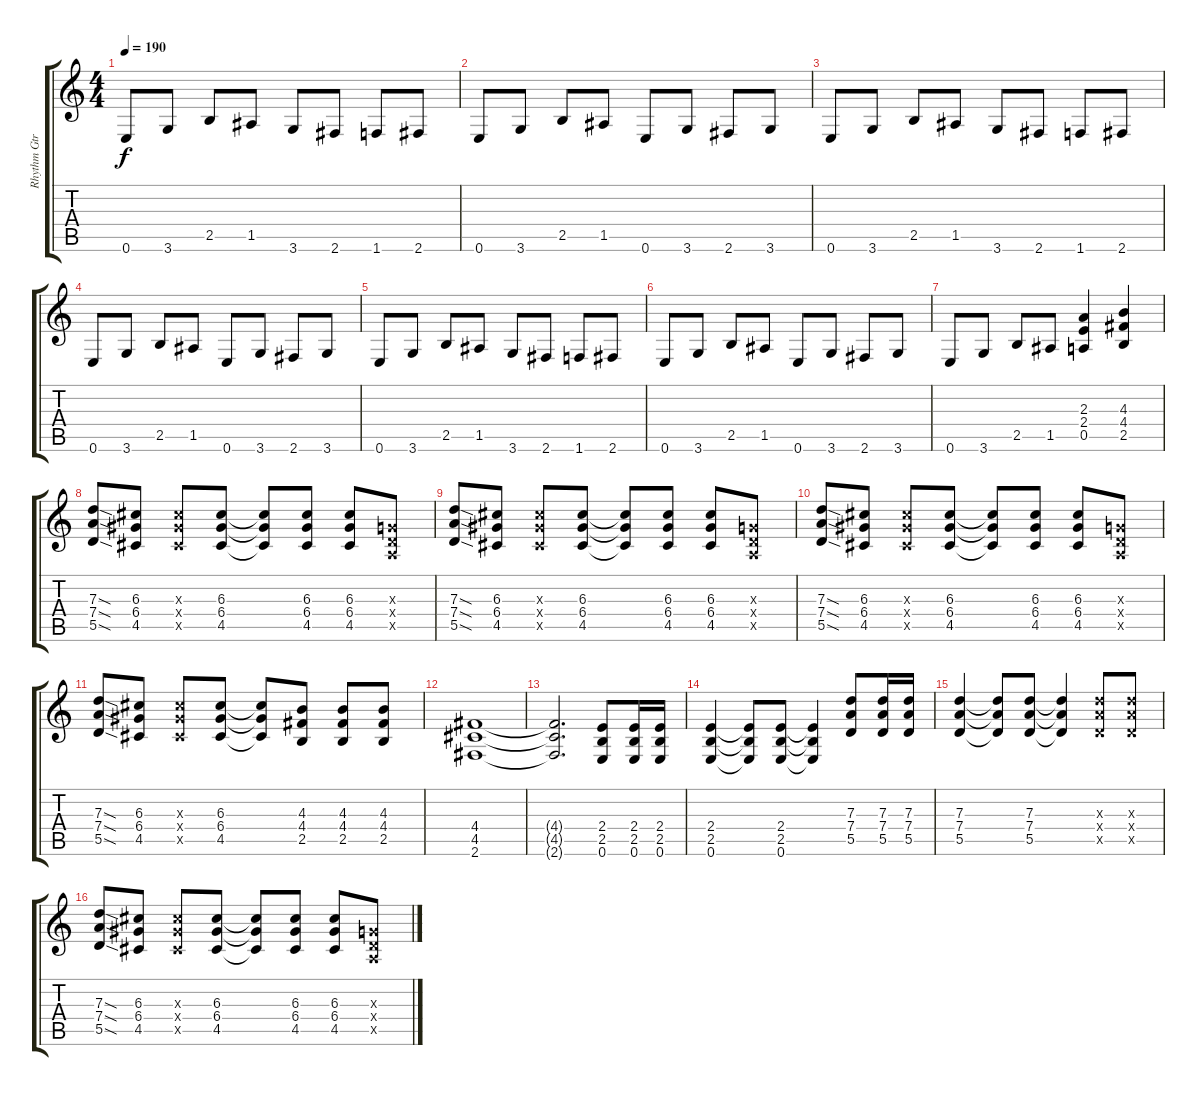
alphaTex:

\track ("Rhythm Gtr. I" "Rhythm Gtr") {instrument overdrivenguitar}
\staff {score tabs}
\tuning (E4 B3 G3 D3 A2 E2) {hide}
\ts (4 4)
\tempo 190
\clef g2
\ks c
0.6.8{dy f} 3.6.8 2.5.8 1.5.8 3.6.8 2.6.8 1.6.8 2.6.8 |
0.6.8 3.6.8 2.5.8 1.5.8 0.6.8 3.6.8 2.6.8 3.6.8 |
0.6.8 3.6.8 2.5.8 1.5.8 3.6.8 2.6.8 1.6.8 2.6.8 |
0.6.8 3.6.8 2.5.8 1.5.8 0.6.8 3.6.8 2.6.8 3.6.8 |
0.6.8 3.6.8 2.5.8 1.5.8 3.6.8 2.6.8 1.6.8 2.6.8 |
0.6.8 3.6.8 2.5.8 1.5.8 0.6.8 3.6.8 2.6.8 3.6.8 |
0.6.8 3.6.8 2.5.8 1.5.8 (2.3 2.4 0.5).4 (4.3 4.4 2.5).4 |
(7.3{sod} 7.4{sod} 5.5{sod}).8 (6.3 6.4 4.5).8 (6.3{x} 6.4{x} 4.5{x}).8 (6.3 6.4 4.5).8 (6.3{t} 6.4{t} 4.5{t}).8 (6.3 6.4 4.5).8 (6.3 6.4 4.5).8 (0.3{x} 0.4{x} 0.5{x}).8 |
(7.3{sod} 7.4{sod} 5.5{sod}).8 (6.3 6.4 4.5).8 (6.3{x} 6.4{x} 4.5{x}).8 (6.3 6.4 4.5).8 (6.3{t} 6.4{t} 4.5{t}).8 (6.3 6.4 4.5).8 (6.3 6.4 4.5).8 (0.3{x} 0.4{x} 0.5{x}).8 |
(7.3{sod} 7.4{sod} 5.5{sod}).8 (6.3 6.4 4.5).8 (6.3{x} 6.4{x} 4.5{x}).8 (6.3 6.4 4.5).8 (6.3{t} 6.4{t} 4.5{t}).8 (6.3 6.4 4.5).8 (6.3 6.4 4.5).8 (0.3{x} 0.4{x} 0.5{x}).8 |
(7.3{sod} 7.4{sod} 5.5{sod}).8 (6.3 6.4 4.5).8 (6.3{x} 6.4{x} 4.5{x}).8 (6.3 6.4 4.5).8 (6.3{t} 6.4{t} 4.5{t}).8 (4.3 4.4 2.5).8 (4.3 4.4 2.5).8 (4.3 4.4 2.5).8 |
(4.4 4.5 2.6).1 |
(4.4{t} 4.5{t} 2.6{t}).2{d} (2.4 2.5 0.6).8 (2.4 2.5 0.6).16 (2.4 2.5 0.6).16 |
(2.4 2.5 0.6).4 (2.4{t} 2.5{t} 0.6{t}).8 (2.4 2.5 0.6).8 (2.4{t} 2.5{t} 0.6{t}).4 (7.3 7.4 5.5).8 (7.3 7.4 5.5).16 (7.3 7.4 5.5).16 |
(7.3 7.4 5.5).4 (7.3{t} 7.4{t} 5.5{t}).8 (7.3 7.4 5.5).8 (7.3{t} 7.4{t} 5.5{t}).4 (7.3{x} 7.4{x} 5.5{x}).8 (7.3{x} 7.4{x} 5.5{x}).8 |
(7.3{sod} 7.4{sod} 5.5{sod}).8 (6.3 6.4 4.5).8 (6.3{x} 6.4{x} 4.5{x}).8 (6.3 6.4 4.5).8 (6.3{t} 6.4{t} 4.5{t}).8 (6.3 6.4 4.5).8 (6.3 6.4 4.5).8 (0.3{x} 0.4{x} 0.5{x}).8
